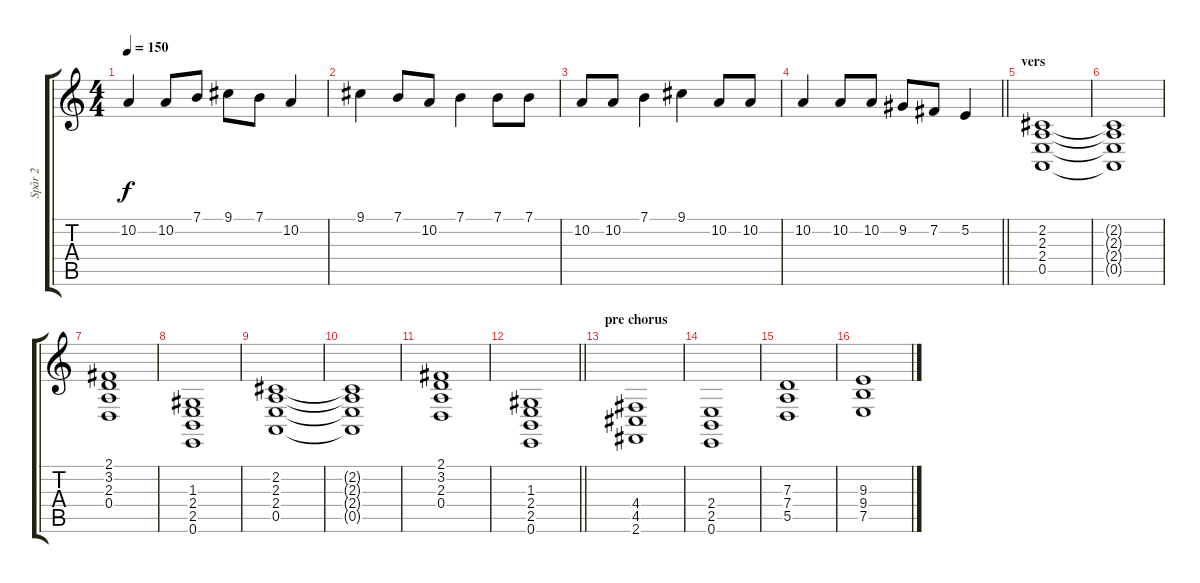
\track ("Spår 2" "Spår 2") {instrument drawbarorgan}
\staff {score tabs}
\tuning (E4 B3 G3 D3 A2 E2) {hide}
\ts (4 4)
\tempo 150
\clef g2
\ks c
10.2.4{dy f} 10.2.8 7.1.8 9.1.8 7.1.8 10.2.4 |
9.1.4 7.1.8 10.2.8 7.1.4 7.1.8 7.1.8 |
10.2.8 10.2.8 7.1.4 9.1.4 10.2.8 10.2.8 |
\barLineRight lightlight
10.2.4 10.2.8 10.2.8 9.2.8 7.2.8 5.2.4 |
\section ("" "vers")
(2.2 2.3 2.4 0.5).1 |
(2.2{t} 2.3{t} 2.4{t} 0.5{t}).1 |
(2.1 3.2 2.3 0.4).1 |
(1.3 2.4 2.5 0.6).1 |
(2.2 2.3 2.4 0.5).1 |
(2.2{t} 2.3{t} 2.4{t} 0.5{t}).1 |
(2.1 3.2 2.3 0.4).1 |
\barLineRight lightlight
(1.3 2.4 2.5 0.6).1 |
\section ("" "pre chorus")
(4.4 4.5 2.6).1 |
(2.4 2.5 0.6).1 |
(7.3 7.4 5.5).1 |
(9.3 9.4 7.5).1
